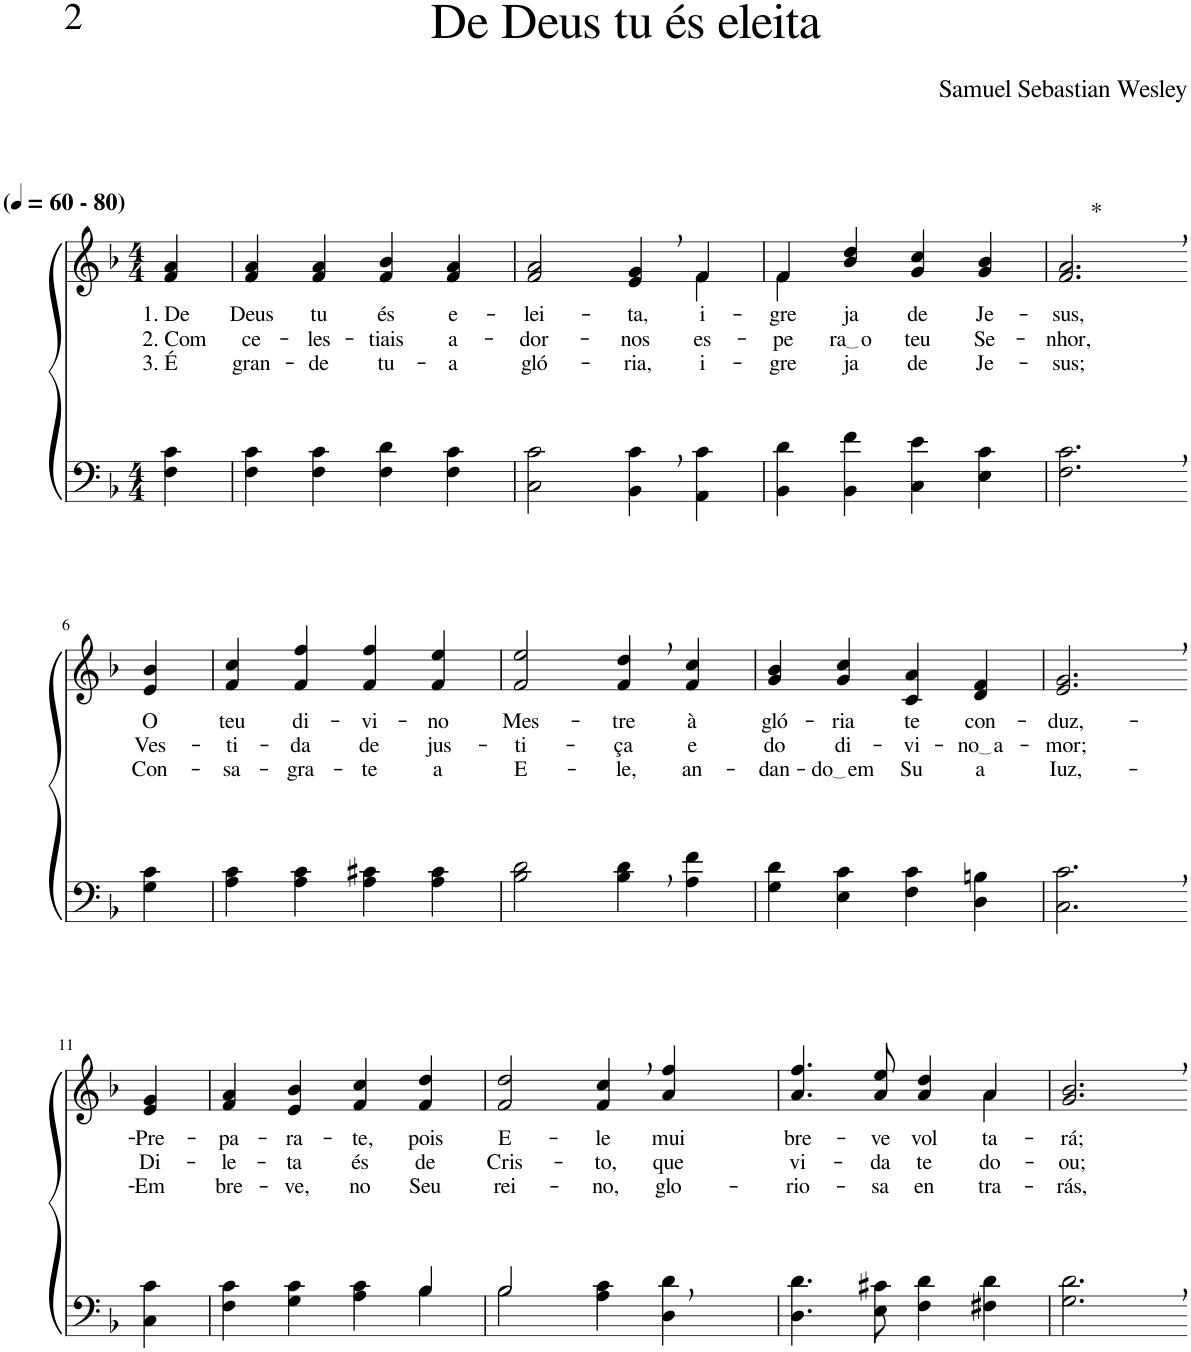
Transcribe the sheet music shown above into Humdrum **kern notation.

**kern	**kern	**text	**text	**text	**harte
*part2	*part1	*part1	*part1	*part1	*part1
*staff2	*staff1	*staff1	*staff1	*staff1	*
*I"Parte III e IV	*I"Parte I e II	*	*	*	*
*clefF4	*clefG2	*	*	*	*
*Trd1c2	*Trd1c2	*	*	*	*
*k[b-]	*k[b-]	*	*	*	*
*M4/4	*M4/4	*	*	*	*
*MM60	*MM60	*	*	*	*
=1	=1	=1	=1	=1	=1
!	!LO:TX:a:B:t=(	!	!	!	!
!	!LO:TX:a:B:t=- 80)	!	!	!	!
!	!	!LO:LY:b	!LO:LY:b	!LO:LY:b	!
4F\ 4c\	4f/ 4a/	1. De	2. Com	3. É	.
=2	=2	=2	=2	=2	=2
!	!	!LO:LY:b	!LO:LY:b	!LO:LY:b	!
4F\ 4c\	4f/ 4a/	Deus	ce-	gran-	.
!	!	!LO:LY:b	!LO:LY:b	!LO:LY:b	!
4F\ 4c\	4f/ 4a/	tu	-les-	-de	.
!	!	!LO:LY:b	!LO:LY:b	!LO:LY:b	!
4F\ 4d\	4f/ 4b-/	és	-tiais	tu-	.
!	!	!LO:LY:b	!LO:LY:b	!LO:LY:b	!
4F\ 4c\	4f/ 4a/	e-	a-	-a	.
=3	=3	=3	=3	=3	=3
!	!	!LO:LY:b	!LO:LY:b	!LO:LY:b	!
*	*^	*	*	*	*
2C\ 2c\	2f/ 2a/	2.ryy	-lei-	-dor-	gló-	.
!	!	!	!LO:LY:b	!LO:LY:b	!LO:LY:b	!
4BB-\, 4c\,	4e/, 4g/,	.	-ta,	-nos	-ria,	.
!	!	!	!LO:LY:b	!LO:LY:b	!LO:LY:b	!
4AA\ 4c\	4f/	4f\	i-	es-	i-	.
=4	=4	=4	=4	=4	=4	=4
!	!	!	!LO:LY:b	!LO:LY:b	!LO:LY:b	!
4BB-\ 4d\	4f/	4f\	-gre-	-pe-	-gre-	.
!	!	!	!LO:LY:b	!LO:LY:b	!LO:LY:b	!
4BB-\ 4f\	4b-/ 4dd/	2.ryy	-ja	ra o	-ja	.
!	!	!	!LO:LY:b	!LO:LY:b	!LO:LY:b	!
4C\ 4e\	4g/ 4cc/	.	de	teu	de	.
!	!	!	!LO:LY:b	!LO:LY:b	!LO:LY:b	!
4E\ 4c\	4g/ 4b-/	.	Je-	Se-	Je-	.
*	*v	*v	*	*	*	*
=5	=5	=5	=5	=5	=5
!	!	!LO:LY:b	!LO:LY:b	!LO:LY:b	!LO:H:kt=*
2.F\, 2.c\,	2.f/, 2.a/,	-sus,	-nhor,	-sus;	N
!!LO:LB:g=z
=6-	=6-	=6-	=6-	=6-	=6-
!	!	!LO:LY:b	!LO:LY:b	!LO:LY:b	!
4G\ 4c\	4e/ 4b-/	O	Ves-	Con-	.
=7	=7	=7	=7	=7	=7
!	!	!LO:LY:b	!LO:LY:b	!LO:LY:b	!
4A\ 4c\	4f/ 4cc/	teu	-ti-	-sa-	.
!	!	!LO:LY:b	!LO:LY:b	!LO:LY:b	!
4A\ 4c\	4f/ 4ff/	di-	-da	-gra-	.
!	!	!LO:LY:b	!LO:LY:b	!LO:LY:b	!
4A\ 4c#X\	4f/ 4ff/	-vi-	de	-te	.
!	!	!LO:LY:b	!LO:LY:b	!LO:LY:b	!
4A\ 4c#\	4f/ 4ee/	-no	jus-	a	.
=8	=8	=8	=8	=8	=8
!	!	!LO:LY:b	!LO:LY:b	!LO:LY:b	!
2B-\ 2d\	2f/ 2ee/	Mes-	-ti-	E-	.
!	!	!LO:LY:b	!LO:LY:b	!LO:LY:b	!
4B-\, 4d\,	4f/, 4dd/,	-tre	-ça	-le,	.
!	!	!LO:LY:b	!LO:LY:b	!LO:LY:b	!
4A\ 4f\	4f/ 4cc/	à	e	an-	.
=9	=9	=9	=9	=9	=9
!	!	!LO:LY:b	!LO:LY:b	!LO:LY:b	!
4G\ 4d\	4g/ 4b-/	gló-	do	-dan-	.
!	!	!LO:LY:b	!LO:LY:b	!LO:LY:b	!
4E\ 4c\	4g/ 4cc/	-ria	di-	do em	.
!	!	!LO:LY:b	!LO:LY:b	!LO:LY:b	!
4F\ 4c\	4c/ 4a/	te	-vi-	Su	.
!	!	!LO:LY:b	!LO:LY:b	!LO:LY:b	!
4D\ 4Bn\	4d/ 4f/	con-	no a	a	.
=10	=10	=10	=10	=10	=10
!	!	!LO:LY:b	!LO:LY:b	!LO:LY:b	!
2.C\, 2.c\,	2.e/, 2.g/,	-duz,-	-mor;	Iuz,-	.
!!LO:LB:g=z
=11-	=11-	=11-	=11-	=11-	=11-
!	!	!LO:LY:b	!LO:LY:b	!LO:LY:b	!
4C\ 4c\	4e/ 4g/	-Pre-	Di-	-Em	.
=12	=12	=12	=12	=12	=12
*^	*	*	*	*	*
!	!	!	!LO:LY:b	!LO:LY:b	!LO:LY:b	!
2.ryy	4F\ 4c\	4f/ 4a/	-pa-	-le-	bre-	.
!	!	!	!LO:LY:b	!LO:LY:b	!LO:LY:b	!
.	4G\ 4c\	4e/ 4b-/	-ra-	-ta	-ve,	.
!	!	!	!LO:LY:b	!LO:LY:b	!LO:LY:b	!
.	4A\ 4c\	4f/ 4cc/	-te,	és	no	.
!	!	!	!LO:LY:b	!LO:LY:b	!LO:LY:b	!
4B-/	4B-\	4f/ 4dd/	pois	de	Seu	.
=13	=13	=13	=13	=13	=13	=13
!	!	!	!LO:LY:b	!LO:LY:b	!LO:LY:b	!
2B-/	2B-\	2f/ 2dd/	E-	Cris-	rei-	.
!	!	!	!LO:LY:b	!LO:LY:b	!LO:LY:b	!
2ryy	4A\ 4c\	4f/, 4cc/,	-le	-to,	-no,	.
!	!	!	!LO:LY:b	!LO:LY:b	!LO:LY:b	!
.	4D\ 4d\	4a/ 4ff/	mui	que	glo-	.
=14	=14	=14	=14	=14	=14	=14
!	!	!	!LO:LY:b	!LO:LY:b	!LO:LY:b	!
*v	*v	*^	*	*	*	*
4.D\ 4.d\	4.a/ 4.ff/	2.ryy	bre-	vi-	-rio-	.
!	!	!	!LO:LY:b	!LO:LY:b	!LO:LY:b	!
8E\ 8c#X\	8a/ 8ee/	.	-ve	-da	-sa	.
!	!	!	!LO:LY:b	!LO:LY:b	!LO:LY:b	!
4F\ 4d\	4a/ 4dd/	.	vol-	te	en-	.
!	!	!	!LO:LY:b	!LO:LY:b	!LO:LY:b	!
4F#X\ 4d\	4a/	4a\	-ta-	do-	-tra-	.
=15	=15	=15	=15	=15	=15	=15
!	!	!	!LO:LY:b	!LO:LY:b	!LO:LY:b	!
*	*v	*v	*	*	*	*
2.G\, 2.d\,	2.g/, 2.b-/,	-rá;	-ou;	-rás,	.
=-	=-	=-	=-	=-	=-
*-	*-	*-	*-	*-	*-
